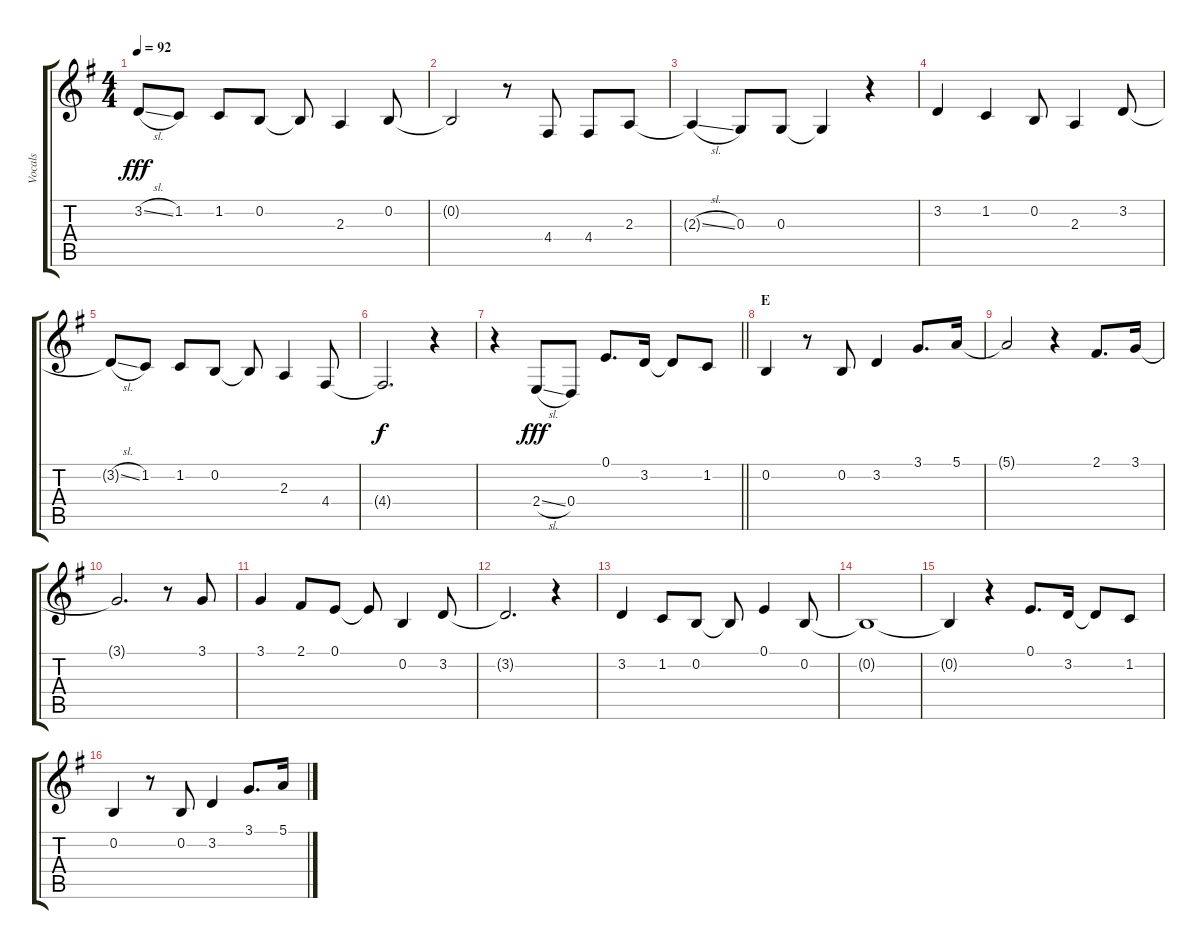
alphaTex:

\track ("Vocals" "Vocals") {instrument voiceoohs}
\staff {score tabs}
\tuning (E4 B3 G3 D3 A2 E2) {hide}
\ts (4 4)
\tempo 92
\clef g2
\ks g
3.2{sl t}.8{dy fff} 1.2.8 1.2.8 0.2.8 0.2{t}.8 2.3.4 0.2.8 |
0.2{t}.2 r.8 4.4.8 4.4.8 2.3.8 |
2.3{sl t}.4 0.3.8 0.3.8 0.3{t}.4 r.4 |
3.2.4 1.2.4 0.2.8 2.3.4 3.2.8 |
3.2{sl t}.8 1.2.8 1.2.8 0.2.8 0.2{t}.8 2.3.4 4.4.8 |
4.4{t}.2{d dy f} r.4 |
\barLineRight lightlight
r.4 2.4{sl}.8{dy fff} 0.4.8 0.1.8{d} 3.2.16 3.2{t}.8 1.2.8 |
\section ("" "E")
0.2.4 r.8 0.2.8 3.2.4 3.1.8{d} 5.1.16 |
5.1{t}.2 r.4 2.1.8{d} 3.1.16 |
3.1{t}.2{d} r.8 3.1.8 |
3.1.4 2.1.8 0.1.8 0.1{t}.8 0.2.4 3.2.8 |
3.2{t}.2{d} r.4 |
3.2.4 1.2.8 0.2.8 0.2{t}.8 0.1.4 0.2.8 |
0.2{t}.1 |
0.2{t}.4 r.4 0.1.8{d} 3.2.16 3.2{t}.8 1.2.8 |
0.2.4 r.8 0.2.8 3.2.4 3.1.8{d} 5.1.16
